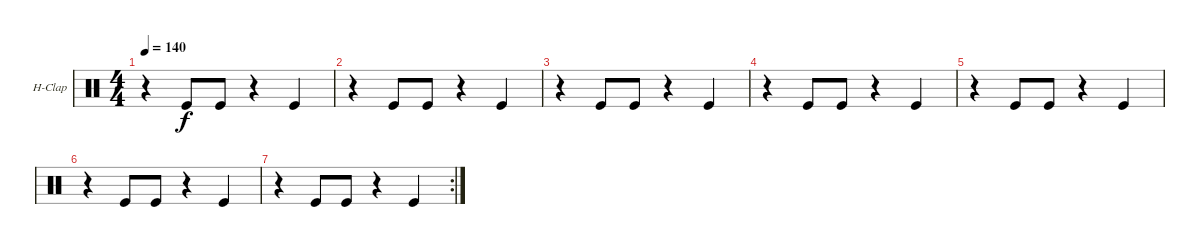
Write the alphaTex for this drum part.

\defaultSystemsLayout 4
\bracketExtendMode groupsimilarinstruments
\firstSystemTrackNameOrientation horizontal
\otherSystemsTrackNameOrientation horizontal
\track ("Hand Clap" "H-Clap") {instrument percussion}
\staff {score}
\articulation defaults
\ts (4 4)
\tempo 140
\clef neutral
\ks c
r.4{dy f} "Kick (hit)".8 "Kick (hit)".8 r.4 "Kick (hit)".4 |
r.4 "Kick (hit)".8 "Kick (hit)".8 r.4 "Kick (hit)".4 |
r.4 "Kick (hit)".8 "Kick (hit)".8 r.4 "Kick (hit)".4 |
r.4 "Kick (hit)".8 "Kick (hit)".8 r.4 "Kick (hit)".4 |
r.4 "Kick (hit)".8 "Kick (hit)".8 r.4 "Kick (hit)".4 |
r.4 "Kick (hit)".8 "Kick (hit)".8 r.4 "Kick (hit)".4 |
\rc 2
r.4 "Kick (hit)".8 "Kick (hit)".8 r.4 "Kick (hit)".4
